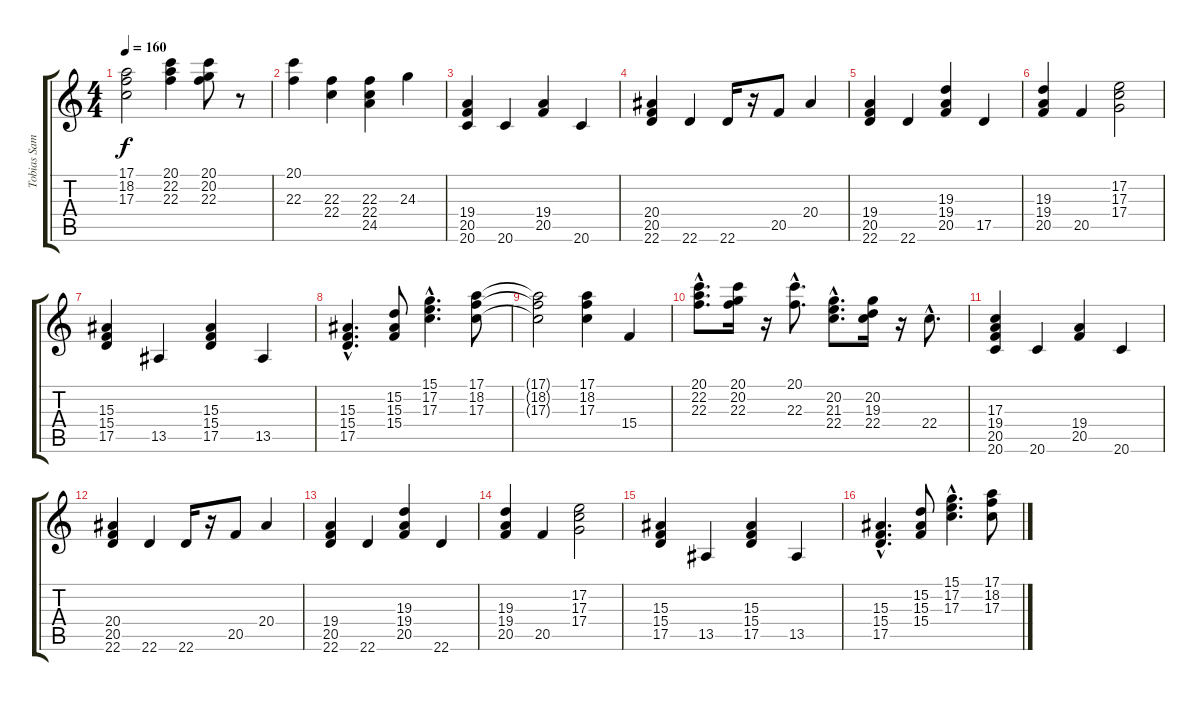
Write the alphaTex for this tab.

\track ("Tobias Sammet" "Tobias Sam") {instrument brightacousticpiano}
\staff {score tabs}
\tuning (E4 B3 G3 D3 A2 E2) {hide}
\ts (4 4)
\tempo 160
\clef g2
\ks c
(17.1{t} 18.2{t} 17.3{t}).2{dy f} (20.1 22.2 22.3).4 (20.1 20.2 22.3).8 r.8 |
(20.1 22.3).4 (22.3 22.4).4 (22.3 22.4 24.5).4 24.3.4 |
(19.4 20.5 20.6).4 20.6.4 (19.4 20.5).4 20.6.4 |
(20.4 20.5 22.6).4 22.6.4 22.6.16 r.16 20.5.8 20.4.4 |
(19.4 20.5 22.6).4 22.6.4 (19.3 19.4 20.5).4 17.5.4 |
(19.3 19.4 20.5).4 20.5.4 (17.2 17.3 17.4).2 |
(15.3 15.4 17.5).4 13.5.4 (15.3 15.4 17.5).4 13.5.4 |
(15.3{hac} 15.4{hac} 17.5{hac}).4{d} (15.2 15.3 15.4).8 (15.1{hac} 17.2{hac} 17.3{hac}).4{d} (17.1 18.2 17.3).8 |
(17.1{t} 18.2{t} 17.3{t}).2 (17.1 18.2 17.3).4 15.4.4 |
(20.1{hac} 22.2{hac} 22.3{hac}).8{d} (20.1 20.2 22.3).16 r.16 (20.1{hac} 22.3{hac}).8{d} (20.2{hac} 21.3{hac} 22.4{hac}).8{d} (20.2 19.3 22.4).16 r.16 22.4{hac}.8{d} |
(17.3 19.4 20.5 20.6).4 20.6.4 (19.4 20.5).4 20.6.4 |
(20.4 20.5 22.6).4 22.6.4 22.6.16 r.16 20.5.8 20.4.4 |
(19.4 20.5 22.6).4 22.6.4 (19.3 19.4 20.5).4 22.6.4 |
(19.3 19.4 20.5).4 20.5.4 (17.2 17.3 17.4).2 |
(15.3 15.4 17.5).4 13.5.4 (15.3 15.4 17.5).4 13.5.4 |
(15.3{hac} 15.4{hac} 17.5{hac}).4{d} (15.2 15.3 15.4).8 (15.1{hac} 17.2{hac} 17.3{hac}).4{d} (17.1 18.2 17.3).8
